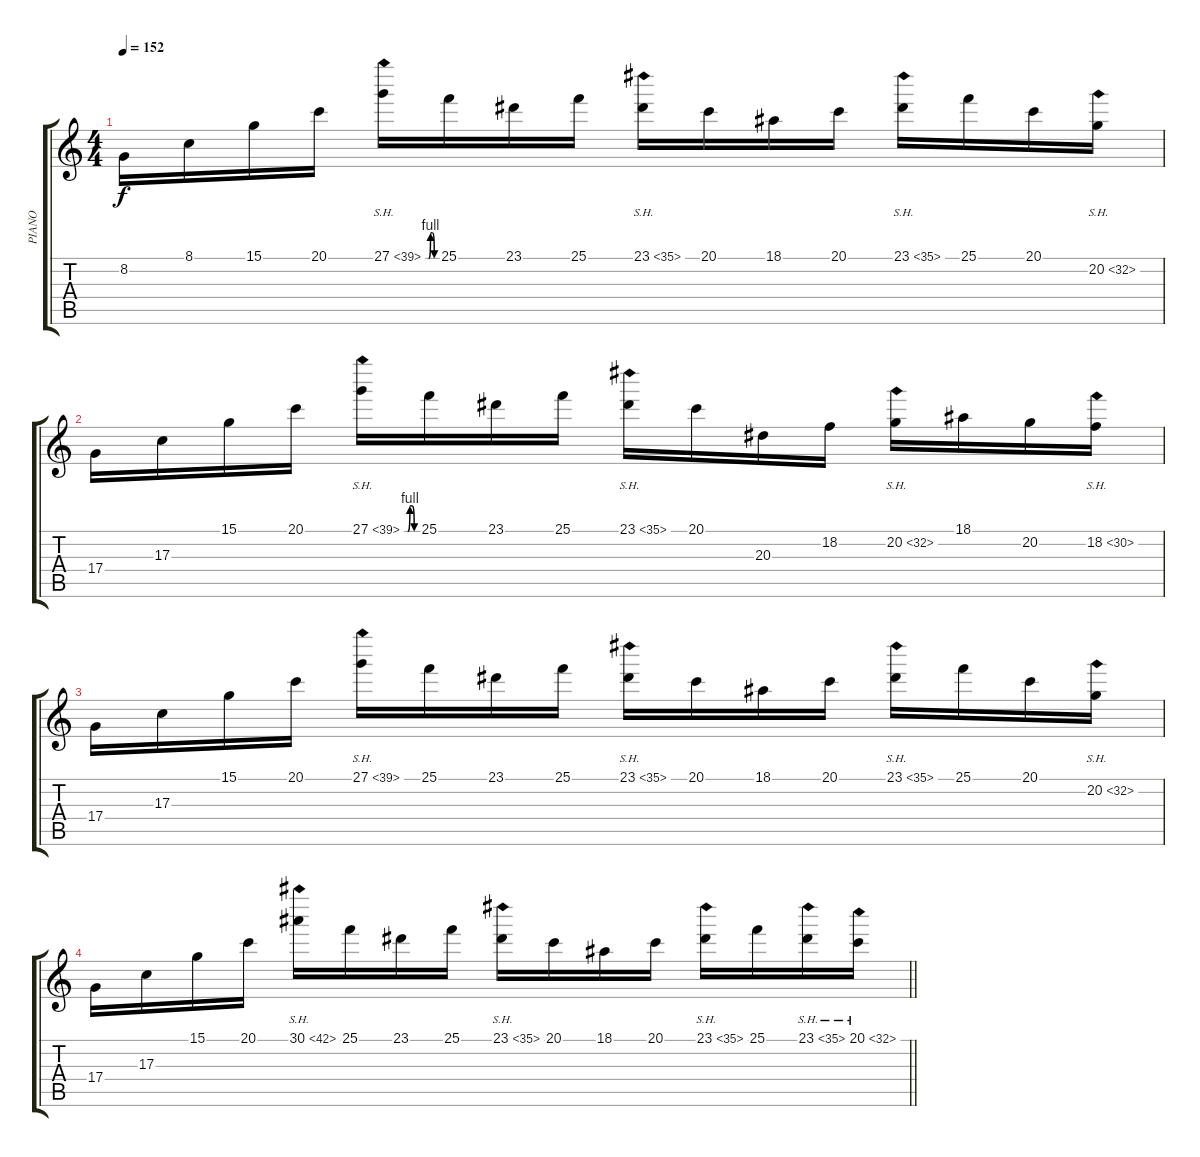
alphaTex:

\track ("PIANO" "PIANO") {instrument acousticgrandpiano}
\staff {score tabs}
\tuning (E4 B3 G3 D3 A2 E2) {hide}
\ts (4 4)
\tempo 152
\clef g2
\ks c
8.2.16{dy f} 8.1.16 15.1.16 20.1.16 27.1{be (custom 0 0 15 0 25 4 35 4 45 0 60 0) sh 12}.16 25.1.16 23.1.16 25.1.16 23.1{sh 12}.16 20.1.16 18.1.16 20.1.16 23.1{sh 12}.16 25.1.16 20.1.16 20.2{sh 12}.16 |
17.4.16 17.3.16 15.1.16 20.1.16 27.1{be (custom 0 0 15 0 25 4 35 4 45 0 60 0) sh 12}.16 25.1.16 23.1.16 25.1.16 23.1{sh 12}.16 20.1.16 20.3.16 18.2.16 20.2{sh 12}.16 18.1.16 20.2.16 18.2{sh 12}.16 |
17.4.16 17.3.16 15.1.16 20.1.16 27.1{sh 12}.16 25.1.16 23.1.16 25.1.16 23.1{sh 12}.16 20.1.16 18.1.16 20.1.16 23.1{sh 12}.16 25.1.16 20.1.16 20.2{sh 12}.16 |
\barLineRight lightlight
17.4.16 17.3.16 15.1.16 20.1.16 30.1{sh 12}.16 25.1.16 23.1.16 25.1.16 23.1{sh 12}.16 20.1.16 18.1.16 20.1.16 23.1{sh 12}.16 25.1.16 23.1{sh 12}.16 20.1{sh 12}.16
